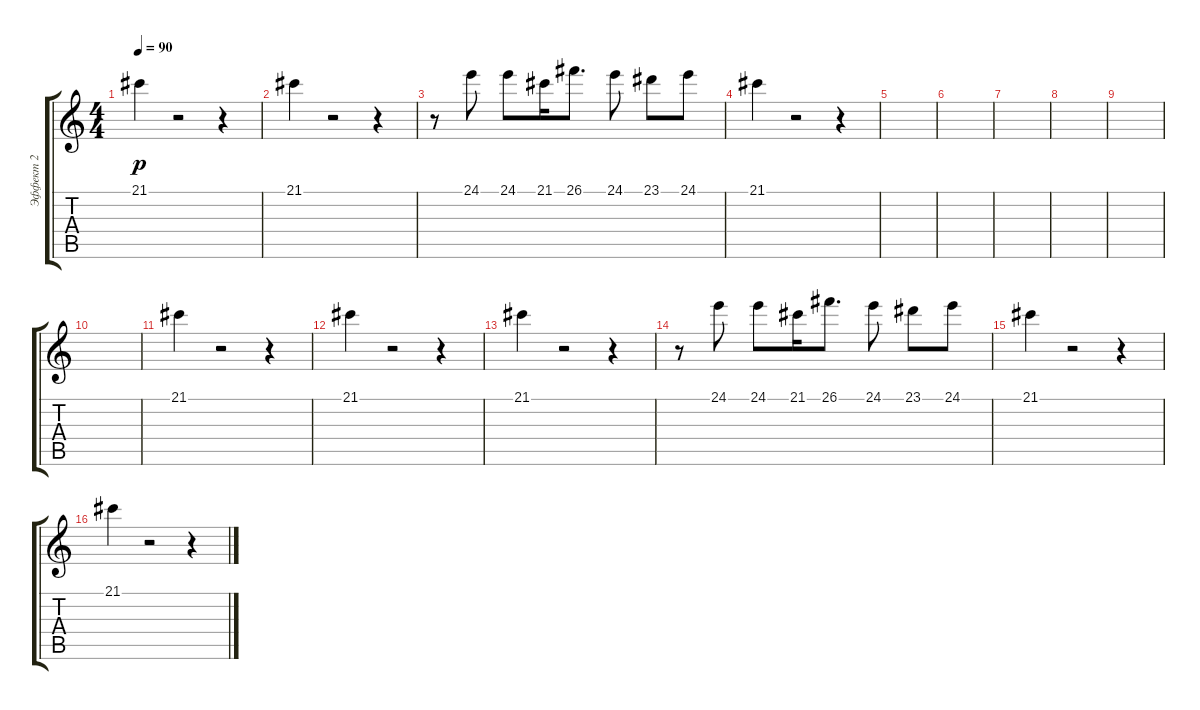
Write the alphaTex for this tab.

\track ("Эффект 2" "Эффект 2") {instrument choiraahs}
\staff {score tabs}
\tuning (E4 B3 G3 D3 A2 E2) {hide}
\ts (4 4)
\tempo 90
\clef g2
\ks c
21.1.4{dy p} r.2 r.4 |
21.1.4 r.2 r.4 |
r.8 24.1.8 24.1.8 21.1.16 26.1.8{d} 24.1.8 23.1.8 24.1.8 |
21.1.4 r.2 r.4 |
|
|
|
|
|
|
21.1.4 r.2 r.4 |
21.1.4 r.2 r.4 |
21.1.4 r.2 r.4 |
r.8 24.1.8 24.1.8 21.1.16 26.1.8{d} 24.1.8 23.1.8 24.1.8 |
21.1.4 r.2 r.4 |
21.1.4 r.2 r.4
